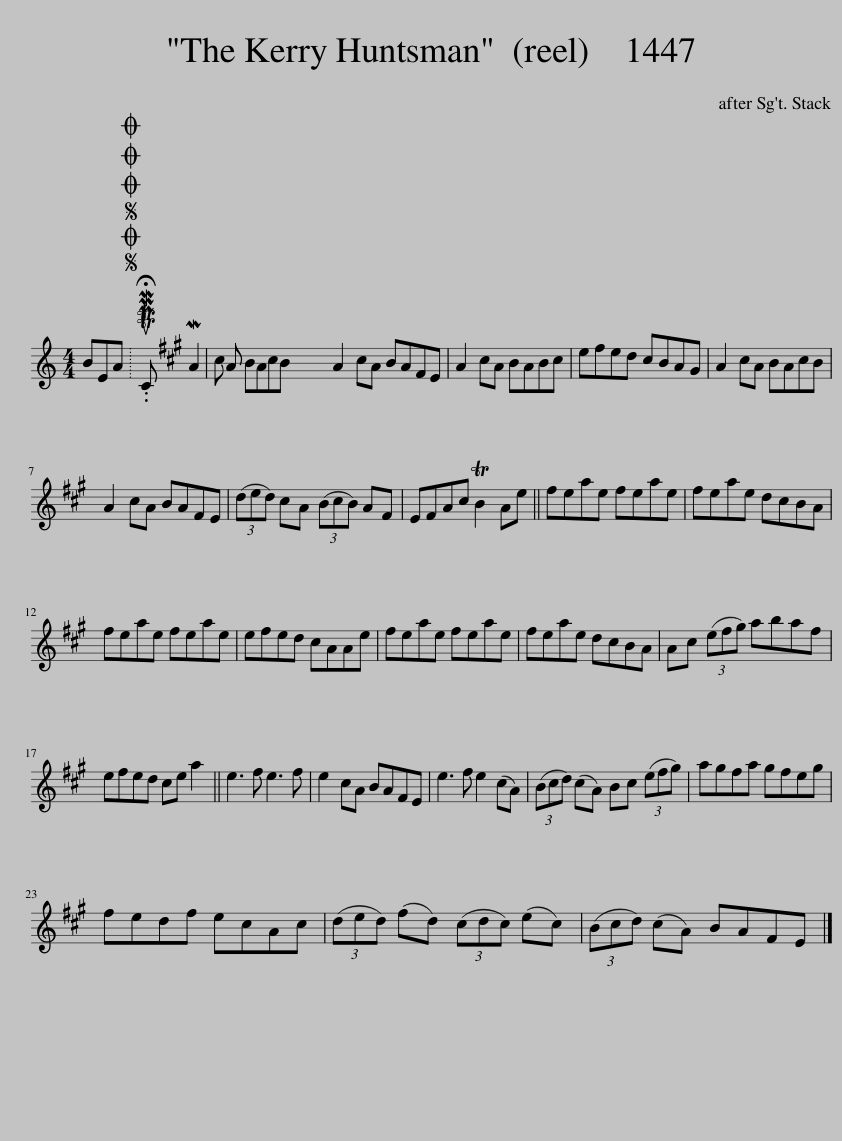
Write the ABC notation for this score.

X:1
L:1/8
M:4/4
I:linebreak $
K:C
V:1 treble
V:1
 BEA |SOSOOO .!fermata!PMTuC MA2 ^c A BAcB | A2 ^cA BA^FE | A2 ^cA BABc | e^fed ^cBA^G | %5
 A2 ^cA BAcB |$ A2 ^cA BA^FE | (3(ded) ^cA (3(BcB) A^F | E^FA^c TB2 Ae || ^feae feae | %10
 ^feae d^cBA |$ ^feae feae | e^fed ^cAAe | ^feae feae | ^feae d^cBA | %15
 A^c (3(e^f^g) abaf |$ e^fed ^ce a2 || e3 ^f e3 f | e2 ^cA BA^FE | e3 ^f e2 (^cA) | %20
 (3(B^cd) (cA) Bc (3(e^f^g) | a^g^fa gfeg |$ ^fedf e^cAc | (3(ded) (^fd) (3(^cdc) (ec) | (3(B^cd) (cA) BA^FE |] %25
